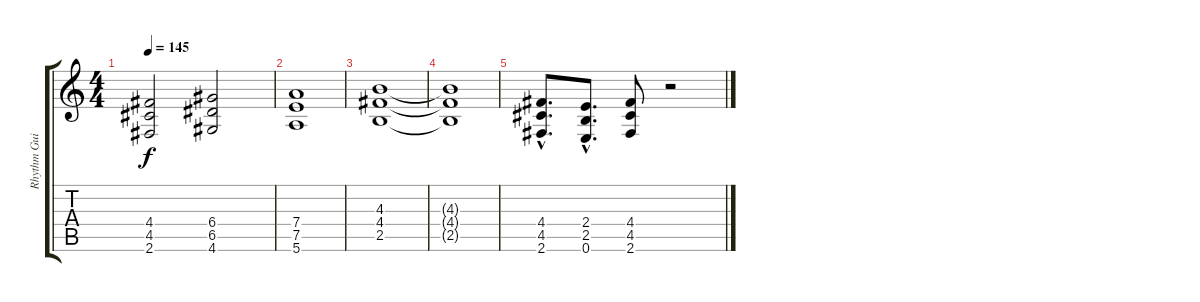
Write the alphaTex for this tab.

\track ("Rhythm Guitar 1" "Rhythm Gui") {instrument distortionguitar}
\staff {score tabs}
\tuning (E4 B3 G3 D3 A2 E2) {hide}
\ts (4 4)
\tempo 145
\clef g2
\ks c
(4.4 4.5 2.6).2{dy f} (6.4 6.5 4.6).2 |
(7.4 7.5 5.6).1 |
(4.3 4.4 2.5).1 |
(4.3{t} 4.4{t} 2.5{t}).1 |
(4.4{hac} 4.5{hac} 2.6{hac}).8{d} (2.4{hac} 2.5{hac} 0.6{hac}).8{d} (4.4 4.5 2.6).8 r.2
